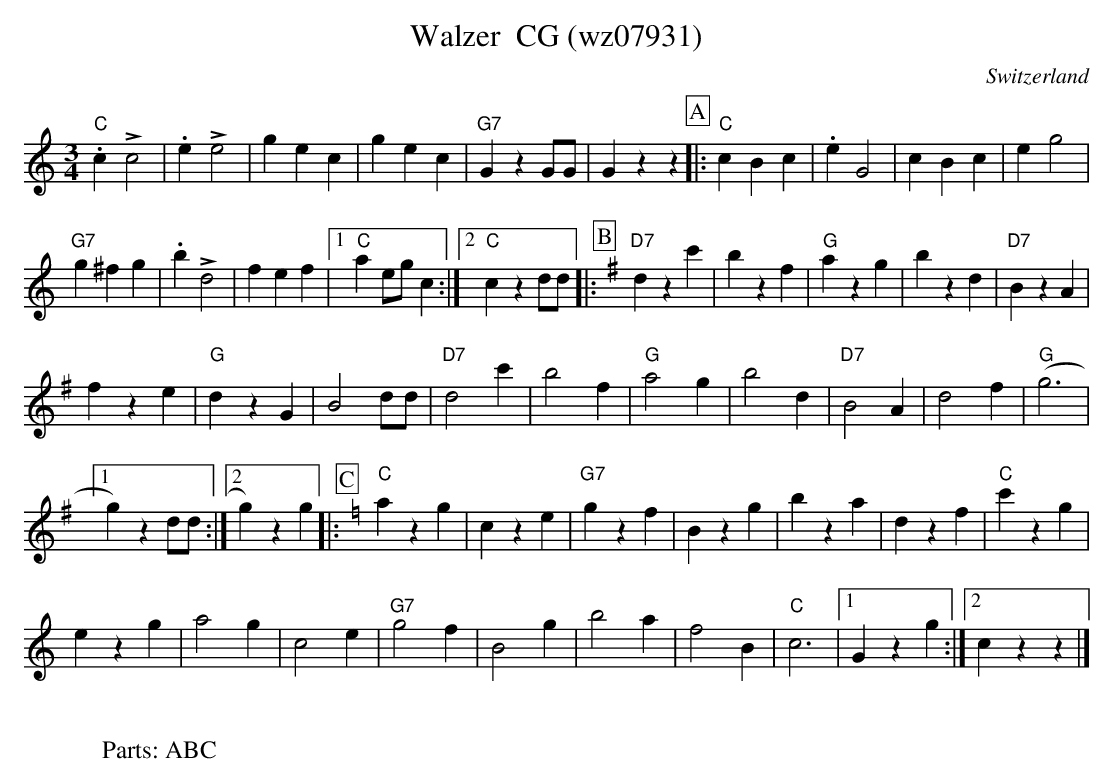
X:1
T:Walzer  CG (wz07931)
M:3/4
L:1/4
O:Switzerland
K:C major
"C".c!>!c2 | .e!>!e2 | gec | gec | "G7"GzG/G/ | Gzz [P:A] |: "C"cBc | .eG2 | cBc | eg2 |
"G7"g^fg | .b!>!d2 | fef |1 "C"ae/g/c :|2  "C"czd/d/ |: [P:B] [K:G] "D7"dzc' | bzf | "G"azg | bzd | "D7"BzA |
fze | "G"dzG | B2d/d/ | "D7"d2c' | b2f | "G"a2g | b2d | "D7"B2A | d2f | ("G"g3 |1
g )zd/d/ :|2 g)zg |: [P:C] [K:C] "C"azg | cze | "G7"gzf | Bzg | bza | dzf | "C"c'zg |
ezg | a2g | c2e | "G7"g2f | B2g | b2a | f2B | "C"c3 |1 Gzg :|2 czz |]
W:
W:Parts: ABC
